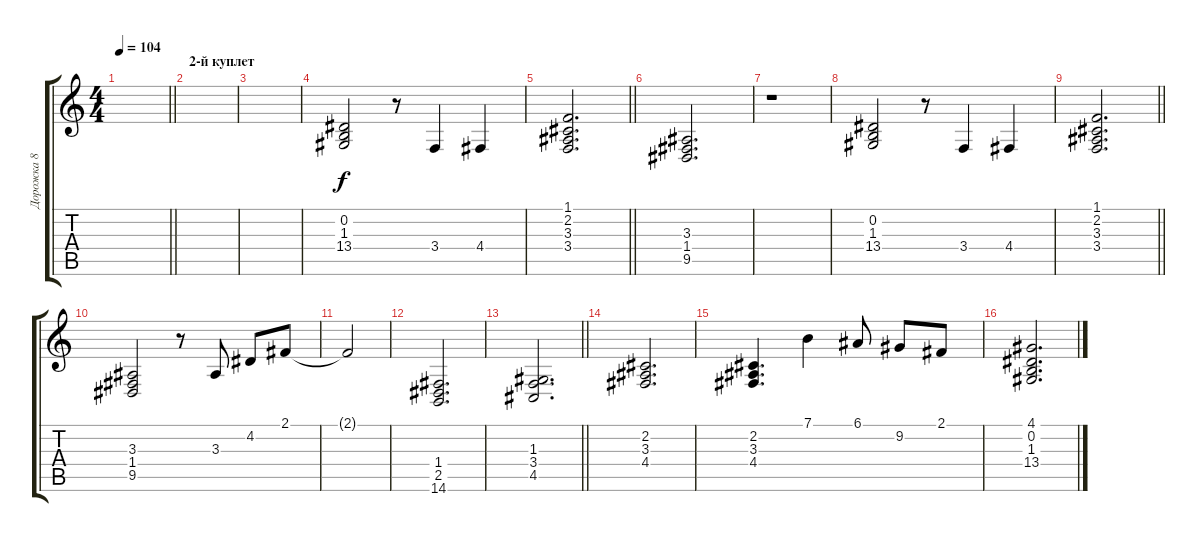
\track ("Дорожка 8" "Дорожка 8") {instrument electricgrandpiano}
\staff {score tabs}
\tuning (E4 B3 G3 D3 A2 E2) {hide}
\ts (4 4)
\tempo 104
\clef g2
\barLineRight lightlight
\ks c
|
\section ("" "2-й куплет")
|
|
(0.2 1.3 13.4).2 r.8 3.4.4 4.4.4 |
\barLineRight lightlight
(1.1 2.2 3.3 3.4).2{d} |
\section ("" "")
(3.3 1.4 9.5).2{d} |
r.1 |
(0.2 1.3 13.4).2 r.8 3.4.4 4.4.4 |
\barLineRight lightlight
(1.1 2.2 3.3 3.4).2{d} |
\section ("" "")
(3.3 1.4 9.5).2 r.8 3.3.8 4.2.8 2.1.8 |
2.1{t}.2 |
(1.4 2.5 14.6).2{d} |
\barLineRight lightlight
(1.3 3.4 4.5).2{d} |
\section ("" "")
(2.2 3.3 4.4).2{d} |
(2.2 3.3 4.4).4{d} 7.1.4 6.1.8 9.2.8 2.1.8 |
(4.1 0.2 1.3 13.4).2{d}
